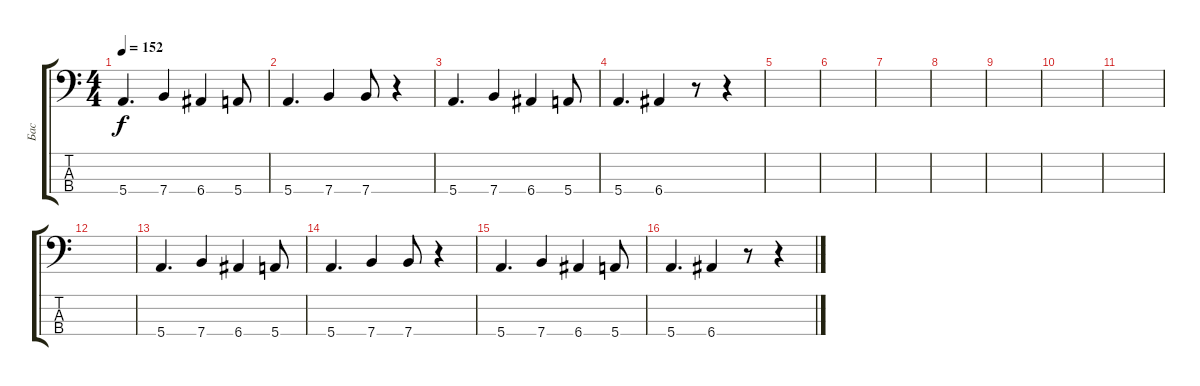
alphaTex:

\track ("Бас" "Бас") {instrument electricbassfinger}
\staff {score tabs}
\tuning (G2 D2 A1 E1) {hide}
\ts (4 4)
\tempo 152
\clef f4
\ks c
5.4.4{d dy f} 7.4.4 6.4.4 5.4.8 |
5.4.4{d} 7.4.4 7.4.8 r.4 |
5.4.4{d} 7.4.4 6.4.4 5.4.8 |
5.4.4{d} 6.4.4 r.8 r.4 |
|
|
|
|
|
|
|
|
5.4.4{d} 7.4.4 6.4.4 5.4.8 |
5.4.4{d} 7.4.4 7.4.8 r.4 |
5.4.4{d} 7.4.4 6.4.4 5.4.8 |
5.4.4{d} 6.4.4 r.8 r.4
